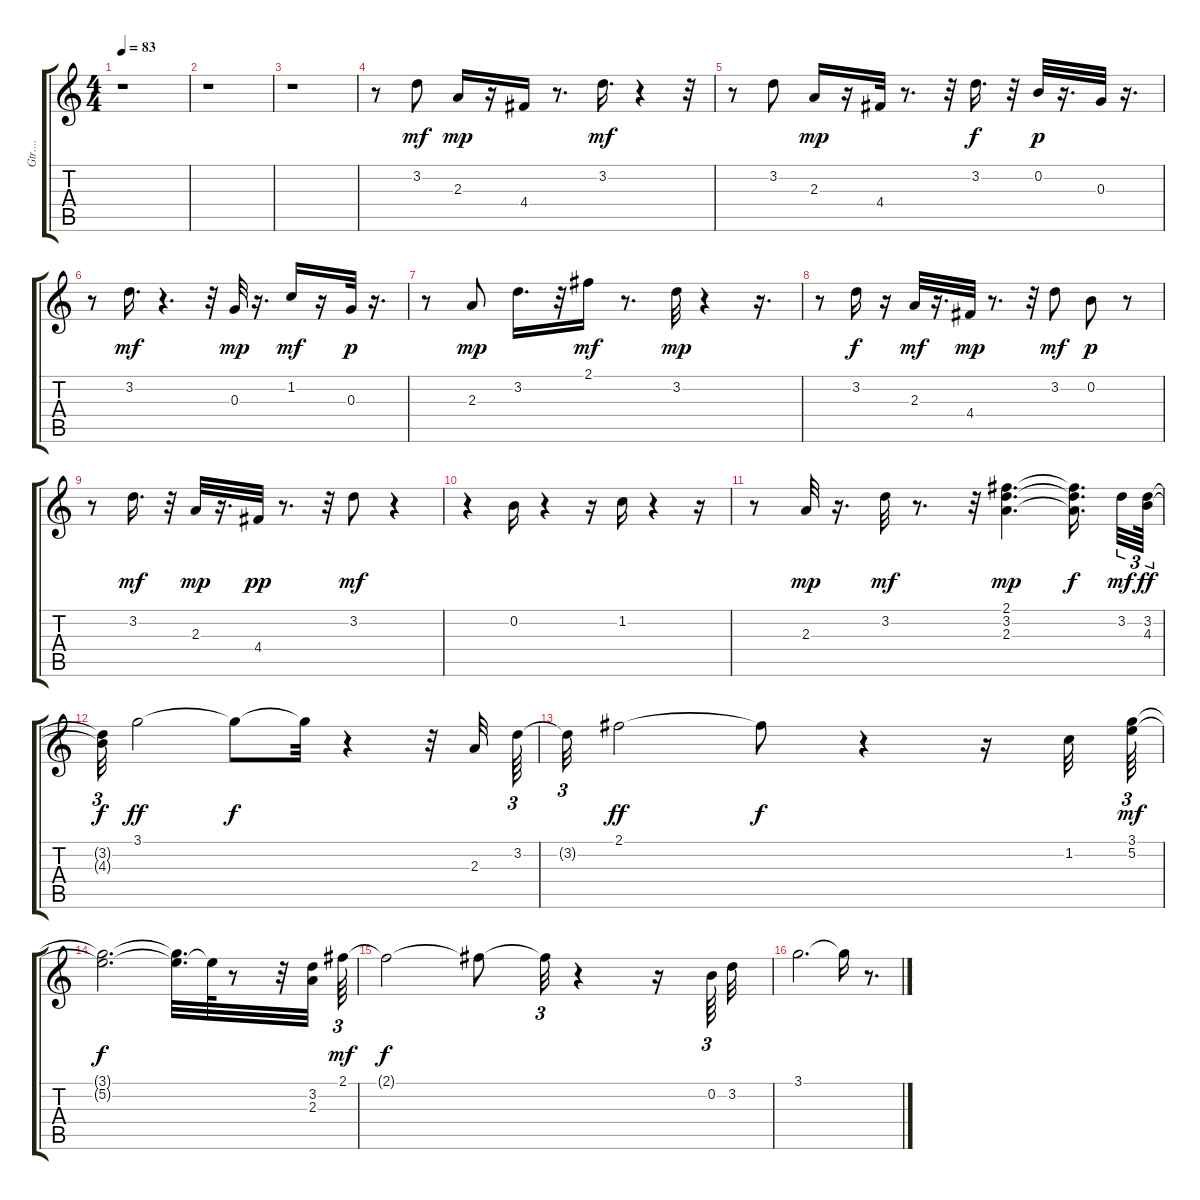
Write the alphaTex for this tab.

\track ("Gtr....             " "Gtr....   ") {instrument electricguitarclean}
\staff {score tabs}
\tuning (E4 B3 G3 D3 A2 E2) {hide}
\ts (4 4)
\tempo 83
\clef g2
\ks c
r.1{dy mf} |
r.1 |
r.1 |
r.8 3.2.8 2.3.16{dy mp} r.16 4.4.16 r.8{d} 3.2.16{d dy mf} r.4 r.32 |
r.8 3.2.8 2.3.16{dy mp} r.16 4.4.32 r.8{d} r.32 3.2.16{d dy f} r.32 0.2.32{dy p} r.16{d} 0.3.32 r.16{d} |
r.8 3.2.16{d dy mf} r.4{d} r.32 0.3.32{dy mp} r.16{d} 1.2.16{dy mf} r.16 0.3.32{dy p} r.16{d} |
r.8 2.3.8{dy mp} 3.2.16{d} r.32 2.1.16{dy mf} r.8{d} 3.2.32{dy mp} r.4 r.16{d} |
r.8 3.2.16{dy f} r.16 2.3.32{dy mf} r.16{d} 4.4.32{dy mp} r.8{d} r.32 3.2.8{dy mf} 0.2.8{dy p} r.8 |
r.8 3.2.16{d dy mf} r.32 2.3.32{dy mp} r.16{d} 4.4.32{dy pp} r.8{d} r.32 3.2.8{dy mf} r.4 |
r.4 0.2.16 r.4 r.16 1.2.16 r.4 r.16 |
r.8 2.3.32{dy mp} r.16{d} 3.2.32{dy mf} r.8{d} r.32 (2.1 3.2 2.3).4{d dy mp} (2.1{t} 3.2{t} 2.3{t}).16{d dy f} 3.2.32{tu (3 2) dy mf} (3.2 4.3).64{tu (3 2) dy ff} |
(3.2{t} 4.3{t}).32{tu (3 2) dy f} 3.1.2{dy ff} 3.1{t}.8{dy f} 3.1{t}.32 r.4 r.32 2.3.32 3.2.64{tu (3 2)} |
3.2{t}.32{tu (3 2)} 2.1.2{dy ff} 2.1{t}.8{dy f} r.4 r.16 1.2.32 (3.1 5.2).64{tu (3 2) dy mf} |
(3.1{t} 5.2{t}).2{d dy f} (3.1{t} 5.2{t}).32{d} 5.2{t}.64 r.8 r.32 (3.2 2.3).32 2.1.64{tu (3 2) dy mf} |
2.1{t}.2{dy f} 2.1{t}.8 2.1{t}.32{tu (3 2)} r.4 r.16 0.2.64{tu (3 2)} 3.2.32 |
3.1.2{d} 3.1{t}.16 r.8{d}
